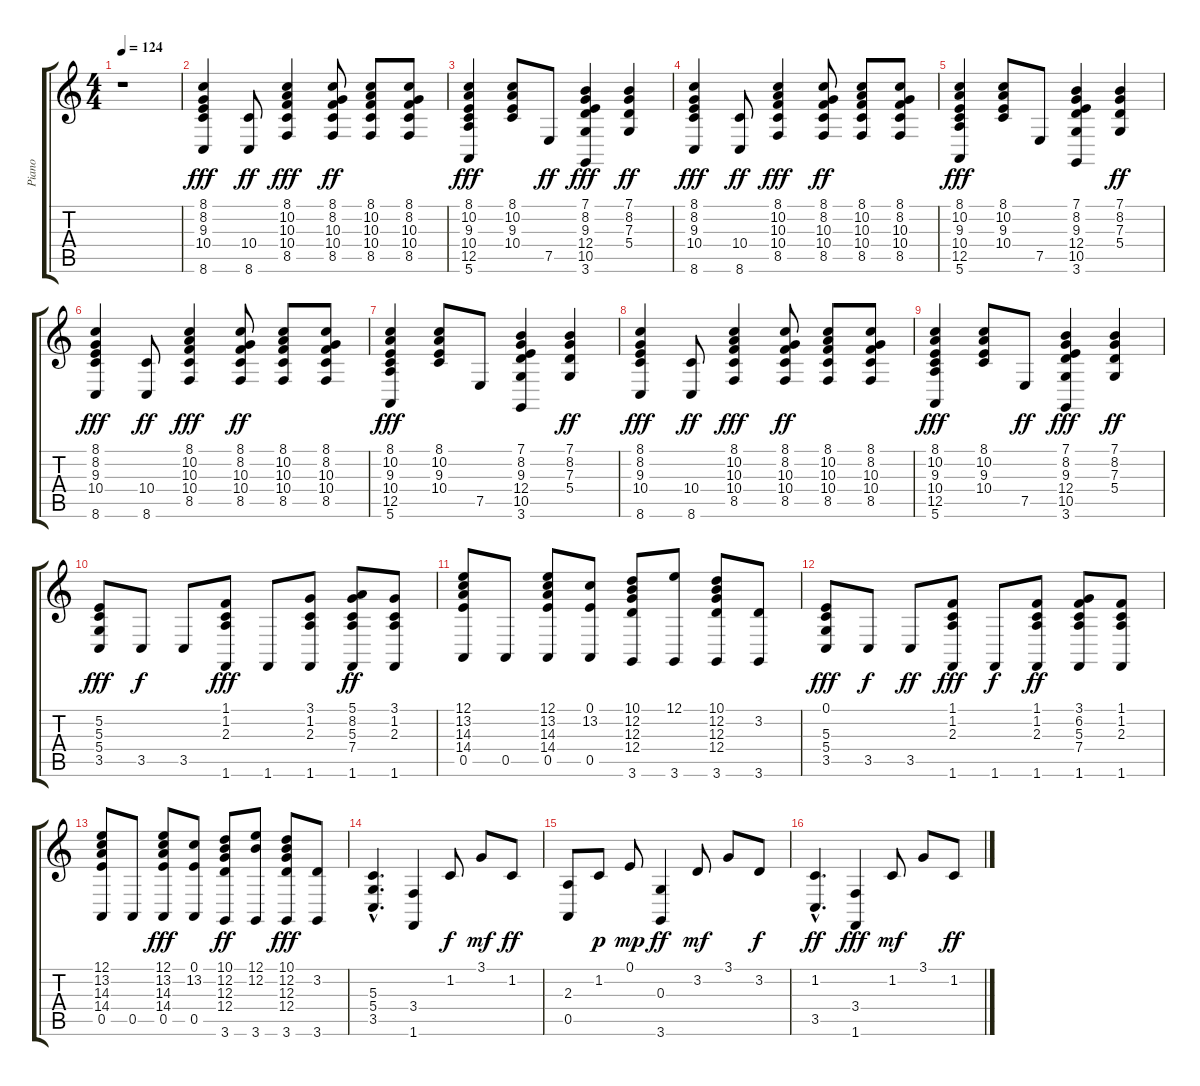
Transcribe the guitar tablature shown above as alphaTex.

\track ("Piano" "Piano") {instrument brightacousticpiano}
\staff {score tabs}
\tuning (E4 B3 G3 D3 A2 E2) {hide}
\ts (4 4)
\tempo 124
\clef g2
\ks c
r.1{dy fff instrument brightacousticpiano} |
(8.1 8.2 9.3 10.4 8.6).4 (10.4 8.6).8{dy ff} (8.1 10.2 10.3 10.4 8.5).4{dy fff} (8.1 8.2 10.3 10.4 8.5).8{dy ff} (8.1 10.2 10.3 10.4 8.5).8 (8.1 8.2 10.3 10.4 8.5).8 |
(8.1 10.2 9.3 10.4 12.5 5.6).4{dy fff} (8.1 10.2 9.3 10.4).8 7.5.8{dy ff} (7.1 8.2 9.3 12.4 10.5 3.6).4{dy fff} (7.1 8.2 7.3 5.4).4{dy ff} |
(8.1 8.2 9.3 10.4 8.6).4{dy fff} (10.4 8.6).8{dy ff} (8.1 10.2 10.3 10.4 8.5).4{dy fff} (8.1 8.2 10.3 10.4 8.5).8{dy ff} (8.1 10.2 10.3 10.4 8.5).8 (8.1 8.2 10.3 10.4 8.5).8 |
(8.1 10.2 9.3 10.4 12.5 5.6).4{dy fff} (8.1 10.2 9.3 10.4).8 7.5.8 (7.1 8.2 9.3 12.4 10.5 3.6).4 (7.1 8.2 7.3 5.4).4{dy ff} |
(8.1 8.2 9.3 10.4 8.6).4{dy fff} (10.4 8.6).8{dy ff} (8.1 10.2 10.3 10.4 8.5).4{dy fff} (8.1 8.2 10.3 10.4 8.5).8{dy ff} (8.1 10.2 10.3 10.4 8.5).8 (8.1 8.2 10.3 10.4 8.5).8 |
(8.1 10.2 9.3 10.4 12.5 5.6).4{dy fff} (8.1 10.2 9.3 10.4).8 7.5.8 (7.1 8.2 9.3 12.4 10.5 3.6).4 (7.1 8.2 7.3 5.4).4{dy ff} |
(8.1 8.2 9.3 10.4 8.6).4{dy fff} (10.4 8.6).8{dy ff} (8.1 10.2 10.3 10.4 8.5).4{dy fff} (8.1 8.2 10.3 10.4 8.5).8{dy ff} (8.1 10.2 10.3 10.4 8.5).8 (8.1 8.2 10.3 10.4 8.5).8 |
(8.1 10.2 9.3 10.4 12.5 5.6).4{dy fff} (8.1 10.2 9.3 10.4).8 7.5.8{dy ff} (7.1 8.2 9.3 12.4 10.5 3.6).4{dy fff} (7.1 8.2 7.3 5.4).4{dy ff} |
(5.2 5.3 5.4 3.5).8{dy fff} 3.5.8{dy f} 3.5.8 (1.1 1.2 2.3 1.6).8{dy fff} 1.6.8 (3.1 1.2 2.3 1.6).8 (5.1 8.2 5.3 7.4 1.6).8{dy ff} (3.1 1.2 2.3 1.6).8 |
(12.1 13.2 14.3 14.4 0.5).8 0.5.8 (12.1 13.2 14.3 14.4 0.5).8 (0.1 13.2 0.5).8 (10.1 12.2 12.3 12.4 3.6).8 (12.1 3.6).8 (10.1 12.2 12.3 12.4 3.6).8 (3.2 3.6).8 |
(0.1 5.3 5.4 3.5).8{dy fff} 3.5.8{dy f} 3.5.8{dy ff} (1.1 1.2 2.3 1.6).8{dy fff} 1.6.8{dy f} (1.1 1.2 2.3 1.6).8{dy ff} (3.1 6.2 5.3 7.4 1.6).8 (1.1 1.2 2.3 1.6).8 |
(12.1 13.2 14.3 14.4 0.5).8 0.5.8 (12.1 13.2 14.3 14.4 0.5).8{dy fff} (0.1 13.2 0.5).8 (10.1 12.2 12.3 12.4 3.6).8{dy ff} (12.1 12.2 3.6).8 (10.1 12.2 12.3 12.4 3.6).8{dy fff} (3.2 3.6).8 |
(5.3{hac} 5.4{hac} 3.5{hac}).4{d} (3.4 1.6).4 1.2.8{dy f} 3.1.8{dy mf} 1.2.8{dy ff} |
(2.3 0.5).8 1.2.8{dy p} 0.1.8{dy mp} (0.3 3.6).4{dy ff} 3.2.8{dy mf} 3.1.8 3.2.8{dy f} |
(1.2{hac} 3.5{hac}).4{d dy ff} (3.4 1.6).4{dy fff} 1.2.8{dy mf} 3.1.8 1.2.8{dy ff}
